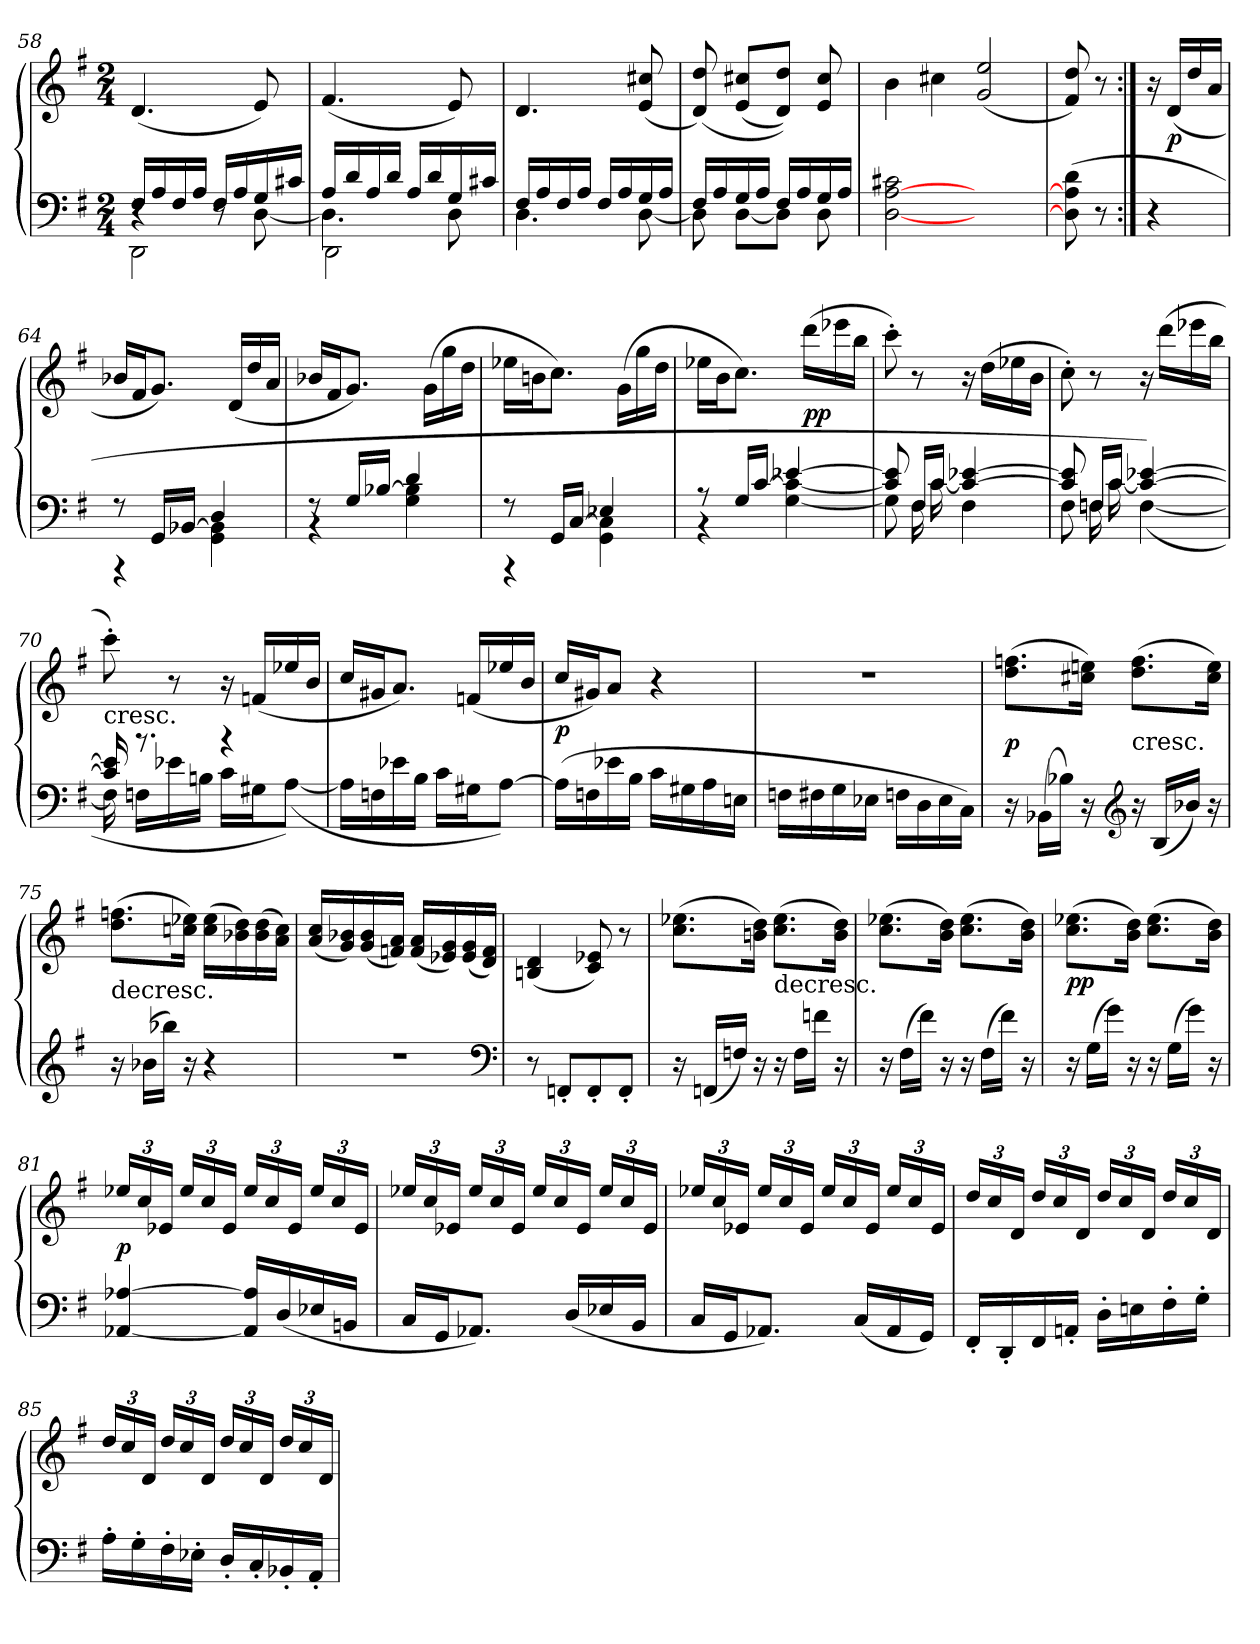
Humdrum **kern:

**kern	**kern	**dynam
*part1	*part1	*part1
*staff2	*staff1	*staff1/2
*clefF4	*clefG2	*
*k[f#]	*k[f#]	*
*G:	*G:	*
*M2/4	*M2/4	*
=58	=58	=58
*^	*	*
*	*^	*	*
16F#/LL	4r	2DD\	(4.d/	.
16A/	.	.	.	.
16F#/	.	.	.	.
16A/JJ	.	.	.	.
16F#/LL	8r	.	.	.
16A/	.	.	.	.
16G/	[8D\	.	8e/)	.
16c#X/JJ	.	.	.	.
=59	=59	=59	=59	=59
16A/LL	4.D\]	2DD\	(4.f#/	.
16d/	.	.	.	.
16A/	.	.	.	.
16d/JJ	.	.	.	.
16A/LL	.	.	.	.
16d/	.	.	.	.
16G/	8D\	.	8e/)	.
16c#X/JJ	.	.	.	.
*	*v	*v	*	*
=60	=60	=60	=60
16F#/LL	4.D\	4.d/	.
16A/	.	.	.
16F#/	.	.	.
16A/JJ	.	.	.
16F#/LL	.	.	.
16A/	.	.	.
16G/	[8D\	(8e/ 8cc#X/	.
16A/JJ	.	.	.
=61	=61	=61	=61
16F#/LL	8D\]	(8d/ 8dd/)	.
16A/	.	.	.
16G/	[8D\L	(8e/ 8cc#X/L	.
16A/JJ	.	.	.
16F#/LL	8D\J]	8d/ 8dd/J))	.
16A/	.	.	.
16G/	8D\	8e/ 8cc#/	.
16A/JJ	.	.	.
*v	*v	*	*
=62	=62	=62
[2D\ [2A\ 2c#X\	4b	.
.	4cc#X	.
2ryy	(2g/ 2ee/	.
=63	=63	=63
(8D]\ 8A]\ 8d\	8f#/ 8dd/)	.
8r	8r	.
=:|!	=:|!	=:|!
4r	16r	.
.	(16d/LL	p
.	16dd/	.
.	16a/JJ	.
=64	=64	=64
*^	*	*
8r	4r	16b-X/LL	.
.	.	16f#/J	.
16GG/LL	.	8.g/J)	.
[16BB-X/JJ	.	.	.
4D/	4GG\ 4BB-]\	.	.
.	.	(16d/LL	.
.	.	16dd/	.
.	.	16a/JJ	.
=65	=65	=65	=65
8r	4r	16b-X/LL	.
.	.	16f#/J	.
16G/LL	.	8.g/J)	.
[16B-X/JJ	.	.	.
4d/	4G\ 4B-]\	.	.
.	.	(16g\LL	.
.	.	16gg\	.
.	.	16dd\JJ	.
=66	=66	=66	=66
8r	4r	16ee-X\LL	.
.	.	16bn\J	.
16GG/LL	.	8.cc\J)	.
[16C/JJ	.	.	.
4E-X/	4GG\ 4C]\	.	.
.	.	(16g\LL	.
.	.	16gg\	.
.	.	16dd\JJ	.
=67	=67	=67	=67
8r	4r	16ee-X\LL	.
.	.	16b\J	.
16G/LL	.	8.cc\J)	.
[16c/JJ	.	.	.
[4e-X/	[4G\ 4c_\	.	.
.	.	(16ddd\LL	pp
.	.	16eee-X\	.
.	.	16bb\JJ	.
=68	=68	=68	=68
8c]/ 8e-]/	8G\]	8ccc'\)	.
16F#/LL	16F#\	8r	.
16c/JJ	[16c\	.	.
4c_/ [4e-X/	4F#\	16r	.
.	.	(16dd\LL	.
.	.	16ee-X\	.
.	.	16b\JJ	.
=69	=69	=69	=69
8c]/ 8e-]/	8F#\	8cc'\)	.
16Fn/LL	16Fn\	8r	.
16c/JJ	[16c\	.	.
4c_/ [4e-X/	([4F\)	16r	.
.	.	(16ddd\LL	.
.	.	16eee-X\	.
.	.	16bb\JJ	.
=70	=70	=70	=70
!	!	!LO:TX:c:t=cresc.	!
16c]/ 16e-]/	16F\]	8ccc'\)	.
8.r	16Fn\LL	.	.
.	16e-X\	8r	.
.	16Bn\JJ	.	.
4r	16c\LL	16r	.
.	16G#X\J	(16fn/LL	.
.	([8A\J)	16ee-X/	.
.	.	16b/JJ	.
*v	*v	*	*
=71	=71	=71
16A\LL]	16cc/LL	.
16Fn\	16g#X/J	.
16e-X\	8.a/J)	.
16B\JJ	.	.
16c\LL	.	.
16G#X\J	(16fn/LL	.
[8A\J)	16ee-X/	.
.	16b/JJ	.
=72	=72	=72
(16A\LL]	16cc/LL	p
16Fn\	16g#X/J)	.
16e-X\	8a/J	.
16B\JJ	.	.
16c\LL	4r	.
16G#X\	.	.
16A\	.	.
16En\JJ	.	.
=73	=73	=73
16Fn\LL	2r	.
16F#X\	.	.
16G\	.	.
16E-X\JJ	.	.
16Fn\LL	.	.
16D\	.	.
16E-\	.	.
16C\JJ)	.	.
=74	=74	=74
16r	(8.dd\ 8.ffn\L	p
(16BB-X\LL	.	.
16B-X\JJ)	.	.
16r	16cc#X\ 16een\Jk)	.
*clefG2	*	*
!	!LO:TX:c:t=cresc.	!
16r	(8.dd\ 8.ff\L	.
(16B-/LL	.	.
16b-X/JJ)	.	.
16r	16cc#\ 16ee\Jk)	.
=75	=75	=75
!	!LO:TX:c:t=decresc.	!
16r	(8.dd\ 8.ffn\L	.
(16b-X\LL	.	.
16bb-X\JJ)	.	.
16r	16ccn\ 16ee-X\Jk)	.
4r	(16cc\ 16ee-\LL	.
.	16b-X\ 16dd\)	.
.	(16b-\ 16dd\	.
.	16a\ 16cc\JJ)	.
=76	=76	=76
2r	(16a/ 16cc/LL	.
.	16g/ 16b-X/)	.
.	(16g/ 16b-/	.
.	16fn/ 16a/JJ)	.
.	(16f/ 16a/LL	.
.	16e-X/ 16g/)	.
.	(16e-/ 16g/	.
.	16d/ 16f/JJ)	.
*clefF4	*	*
=77	=77	=77
8r	(4Bn/ 4d/	.
8FFn'/L	.	.
8FF'/	8c/ 8e-X/)	.
8FF'/J	8r	.
=78	=78	=78
16r	(8.cc\ 8.ee-X\L	.
(16FFn/LL	.	.
16Fn/JJ)	.	.
16r	16bn\ 16dd\Jk)	.
!	!LO:TX:c:t=decresc.	!
16r	(8.cc\ 8.ee-\L	.
16F\LL	.	.
16fn\JJ	.	.
16r	16b\ 16dd\Jk)	.
=79	=79	=79
16r	(8.cc\ 8.ee-X\L	.
(16F#\LL	.	.
16f#\JJ)	.	.
16r	16b\ 16dd\Jk)	.
16r	(8.cc\ 8.ee-\L	.
(16F#\LL	.	.
16f#\JJ)	.	.
16r	16b\ 16dd\Jk)	.
=80	=80	=80
16r	(8.cc\ 8.ee-X\L	pp
(16G\LL	.	.
16g\JJ)	.	.
16r	16b\ 16dd\Jk)	.
16r	(8.cc\ 8.ee-\L	.
(16G\LL	.	.
16g\JJ)	.	.
16r	16b\ 16dd\Jk)	.
=81	=81	=81
[4AA-X/ [4A-X/	24ee-X/LL	p
.	24cc/	.
.	24e-X/JJ	.
.	24ee-/LL	.
.	24cc/	.
.	24e-/JJ	.
16AA-]/ 16A-]/LL	24ee-/LL	.
.	24cc/	.
(16D/	.	.
.	24e-/JJ	.
16E-X/	24ee-/LL	.
.	24cc/	.
16BBn/JJ	.	.
.	24e-/JJ	.
=82	=82	=82
16C/LL	24ee-X/LL	.
.	24cc/	.
16GG/J	.	.
.	24e-X/JJ	.
8.AA-X/J)	24ee-/LL	.
.	24cc/	.
.	24e-/JJ	.
.	24ee-/LL	.
.	24cc/	.
(16D/LL	.	.
.	24e-/JJ	.
16E-X/	24ee-/LL	.
.	24cc/	.
16BB/JJ	.	.
.	24e-/JJ	.
=83	=83	=83
16C/LL	24ee-X/LL	.
.	24cc/	.
16GG/J	.	.
.	24e-X/JJ	.
8.AA-X/J)	24ee-/LL	.
.	24cc/	.
.	24e-/JJ	.
.	24ee-/LL	.
.	24cc/	.
(16C/LL	.	.
.	24e-/JJ	.
16AA-/	24ee-/LL	.
.	24cc/	.
16GG/JJ)	.	.
.	24e-/JJ	.
=84	=84	=84
16FF#'/LL	24dd/LL	.
.	24cc/	.
16DD'/	.	.
.	24d/JJ	.
16FF#/	24dd/LL	.
.	24cc/	.
16AAn'/JJ	.	.
.	24d/JJ	.
16D'\LL	24dd/LL	.
.	24cc/	.
16En\	.	.
.	24d/JJ	.
16F#'\	24dd/LL	.
.	24cc/	.
16G'\JJ	.	.
.	24d/JJ	.
=85	=85	=85
16A'\LL	24dd/LL	.
.	24cc/	.
16G'\	.	.
.	24d/JJ	.
16F#'\	24dd/LL	.
.	24cc/	.
16E-X'\JJ	.	.
.	24d/JJ	.
16D'/LL	24dd/LL	.
.	24cc/	.
16C'/	.	.
.	24d/JJ	.
16BB-X'/	24dd/LL	.
.	24cc/	.
16AA'/JJ	.	.
.	24d/JJ	.
=	=	=
*-	*-	*-
